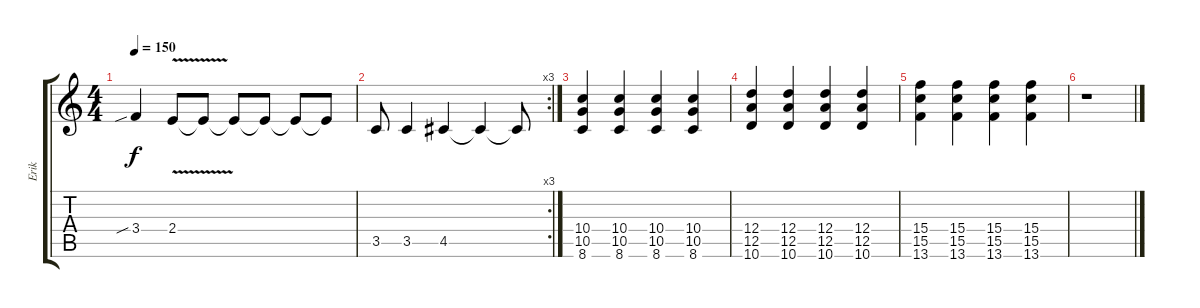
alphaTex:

\track ("Erik " "Erik ") {instrument overdrivenguitar}
\staff {score tabs}
\tuning (E4 B3 G3 D3 A2 E2) {hide}
\ts (4 4)
\tempo 150
\clef g2
\ks c
3.4{sib}.4{dy f} 2.4{v}.8 2.4{t}.8 2.4{t}.8 2.4{t}.8 2.4{t}.8 2.4{t}.8 |
\rc 3
3.5.8 3.5.4 4.5.4 4.5{t}.4 4.5{t}.8 |
(10.4 10.5 8.6).4 (10.4 10.5 8.6).4 (10.4 10.5 8.6).4 (10.4 10.5 8.6).4 |
(12.4 12.5 10.6).4 (12.4 12.5 10.6).4 (12.4 12.5 10.6).4 (12.4 12.5 10.6).4 |
(15.4 15.5 13.6).4 (15.4 15.5 13.6).4 (15.4 15.5 13.6).4 (15.4 15.5 13.6).4 |
r.1
